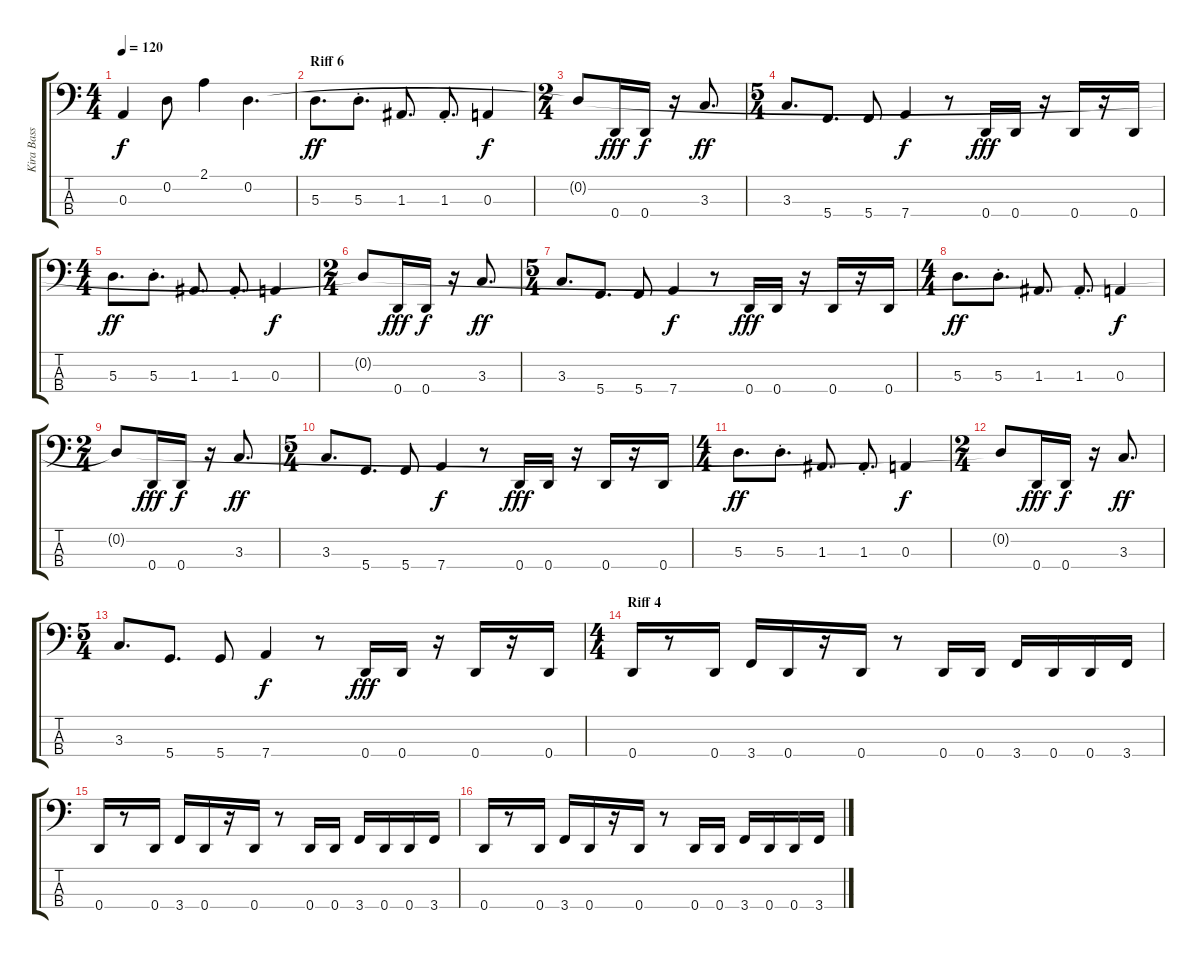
\track ("Kira Bass" "Kira Bass") {instrument electricbassfinger}
\staff {score tabs}
\tuning (G2 D2 A1 D1) {hide}
\ts (4 4)
\tempo 120
\clef f4
\ks c
0.3.4{dy f} 0.2.8 2.1.4 0.2.4{d} |
\section ("" "Riff 6")
5.3.8{d dy ff} 5.3{st}.8{d} 1.3.8{d} 1.3{st}.8{d} 0.3.4{dy f} |
\ts (2 4)
0.2{t}.8 0.4.16{dy fff} 0.4.16{dy f} r.16 3.3.8{d dy ff} |
\ts (5 4)
3.3.8{d} 5.4.8{d} 5.4.8 7.4.4{dy f} r.8 0.4.16{dy fff} 0.4.16 r.16 0.4.16 r.16 0.4.16 |
\ts (4 4)
5.3.8{d dy ff} 5.3{st}.8{d} 1.3.8{d} 1.3{st}.8{d} 0.3.4{dy f} |
\ts (2 4)
0.2{t}.8 0.4.16{dy fff} 0.4.16{dy f} r.16 3.3.8{d dy ff} |
\ts (5 4)
3.3.8{d} 5.4.8{d} 5.4.8 7.4.4{dy f} r.8 0.4.16{dy fff} 0.4.16 r.16 0.4.16 r.16 0.4.16 |
\ts (4 4)
5.3.8{d dy ff} 5.3{st}.8{d} 1.3.8{d} 1.3{st}.8{d} 0.3.4{dy f} |
\ts (2 4)
0.2{t}.8 0.4.16{dy fff} 0.4.16{dy f} r.16 3.3.8{d dy ff} |
\ts (5 4)
3.3.8{d} 5.4.8{d} 5.4.8 7.4.4{dy f} r.8 0.4.16{dy fff} 0.4.16 r.16 0.4.16 r.16 0.4.16 |
\ts (4 4)
5.3.8{d dy ff} 5.3{st}.8{d} 1.3.8{d} 1.3{st}.8{d} 0.3.4{dy f} |
\ts (2 4)
0.2{t}.8 0.4.16{dy fff} 0.4.16{dy f} r.16 3.3.8{d dy ff} |
\ts (5 4)
3.3.8{d} 5.4.8{d} 5.4.8 7.4.4{dy f} r.8 0.4.16{dy fff} 0.4.16 r.16 0.4.16 r.16 0.4.16 |
\ts (4 4)
\section ("" "Riff 4")
0.4.16 r.8 0.4.16 3.4.16 0.4.16 r.16 0.4.16 r.8 0.4.16 0.4.16 3.4.16 0.4.16 0.4.16 3.4.16 |
0.4.16 r.8 0.4.16 3.4.16 0.4.16 r.16 0.4.16 r.8 0.4.16 0.4.16 3.4.16 0.4.16 0.4.16 3.4.16 |
0.4.16 r.8 0.4.16 3.4.16 0.4.16 r.16 0.4.16 r.8 0.4.16 0.4.16 3.4.16 0.4.16 0.4.16 3.4.16
